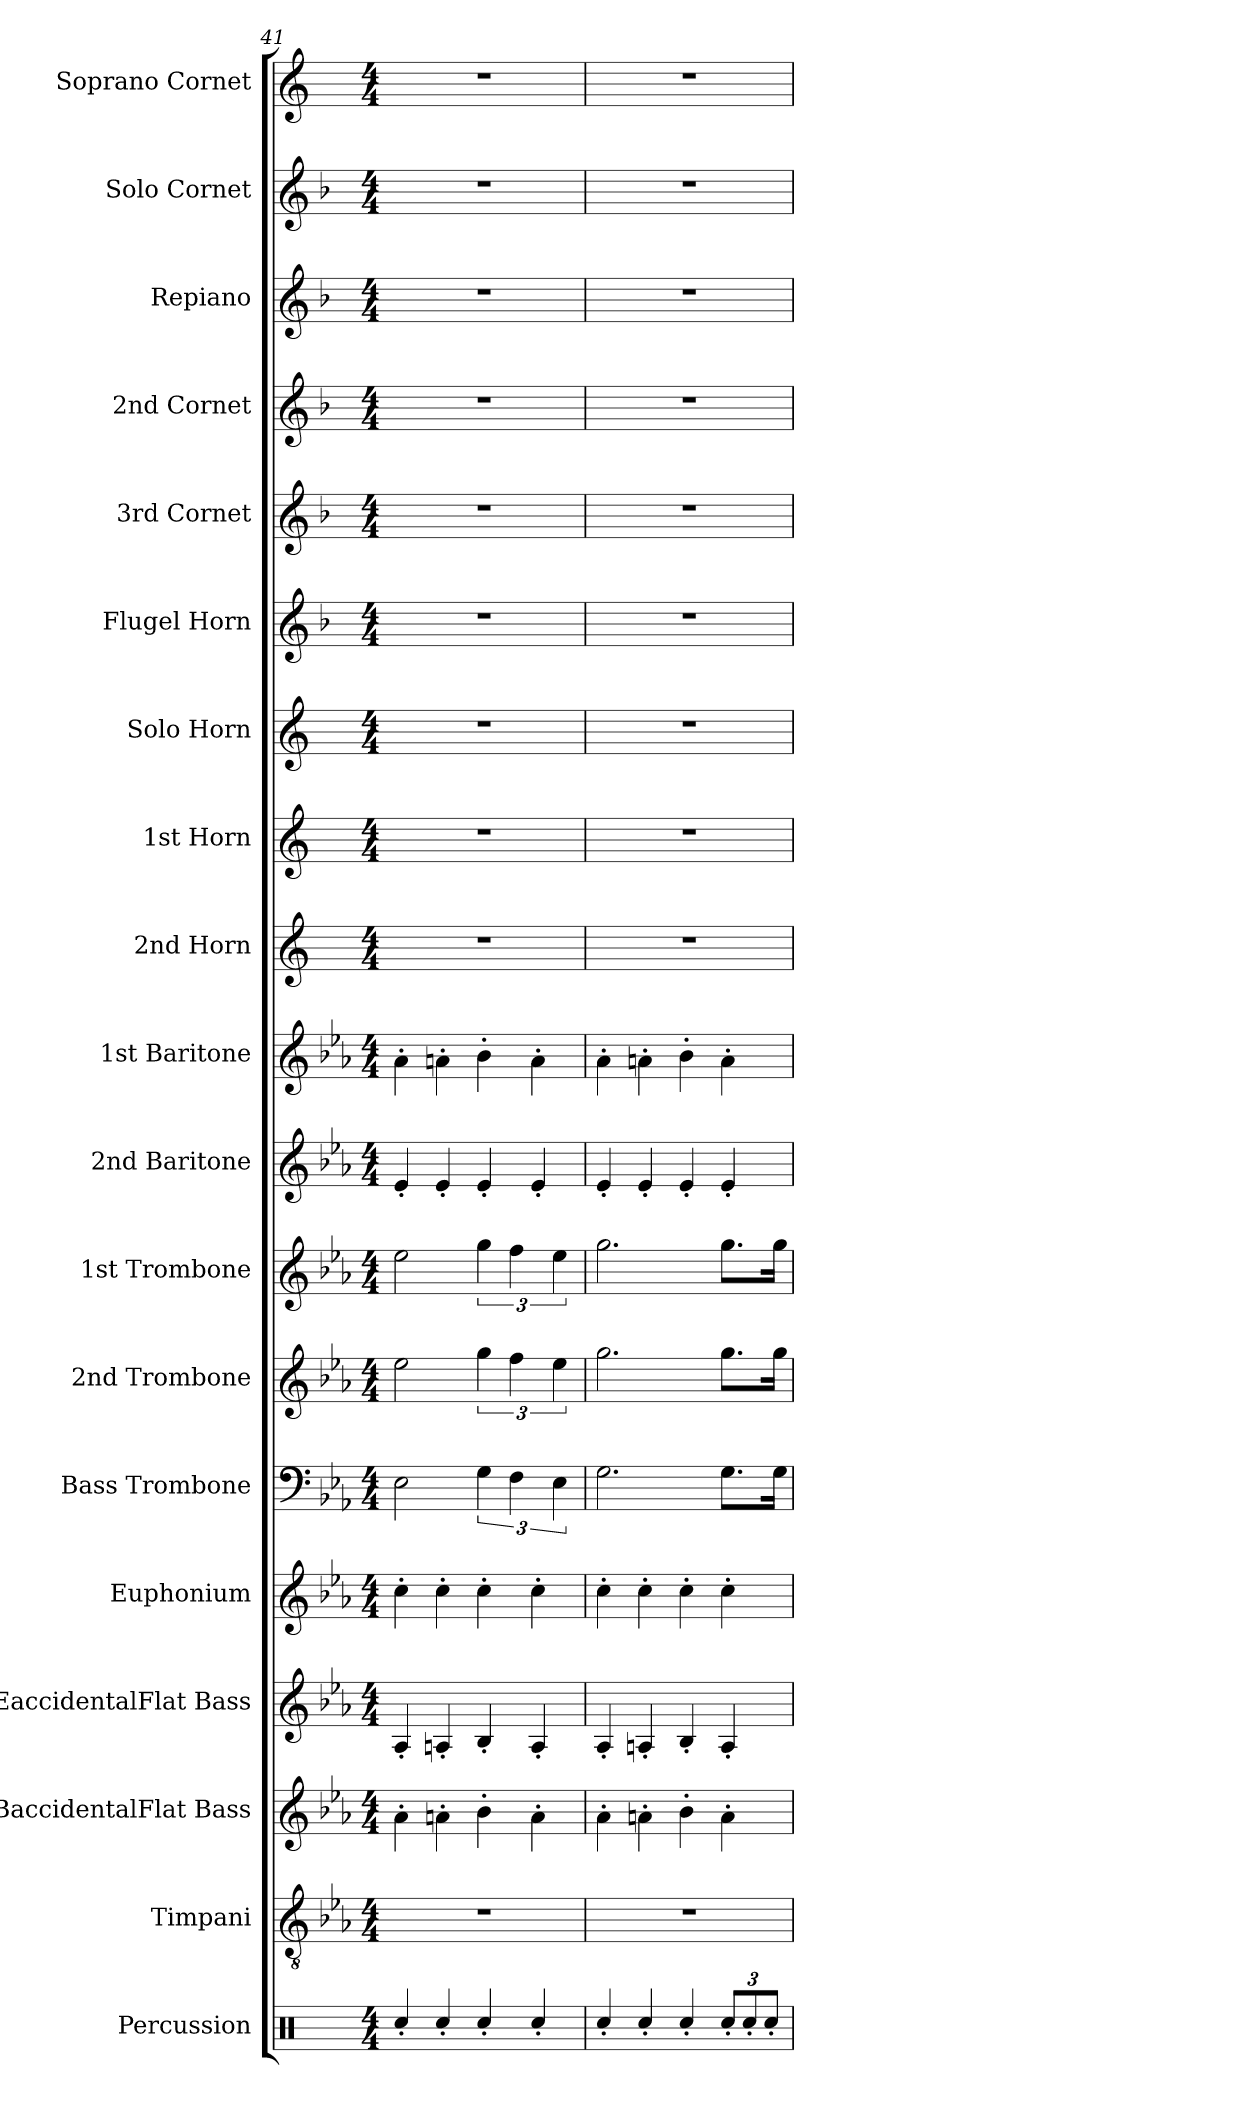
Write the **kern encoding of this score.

**kern	**kern	**kern	**kern	**kern	**kern	**kern	**kern	**kern	**kern	**kern	**kern	**kern	**kern	**kern	**kern	**kern	**kern	**kern
*part19	*part18	*part17	*part16	*part15	*part14	*part13	*part12	*part11	*part10	*part9	*part8	*part7	*part6	*part5	*part4	*part3	*part2	*part1
*staff19	*staff18	*staff17	*staff16	*staff15	*staff14	*staff13	*staff12	*staff11	*staff10	*staff9	*staff8	*staff7	*staff6	*staff5	*staff4	*staff3	*staff2	*staff1
*I"Percussion	*I"Timpani	*I"BBaccidentalFlat Bass	*I"EaccidentalFlat Bass	*I"Euphonium	*I"Bass Trombone	*I"2nd Trombone	*I"1st Trombone	*I"2nd Baritone	*I"1st Baritone	*I"2nd Horn	*I"1st Horn	*I"Solo Horn	*I"Flugel Horn	*I"3rd Cornet	*I"2nd Cornet	*I"Repiano	*I"Solo Cornet	*I"Soprano Cornet
*I'Perc.	*I'Timp.	*I'BBaccidentalFlat B.	*I'EaccidentalFlat B.	*I'Euph.	*I'Bs. Trb.	*I'2ndTrb.	*I'1st Trb.	*I'2ndBari.	*I'1st Bari.	*I'2nd Hn.	*I'1st Hn.	*I'Solo Hn.	*I'Flghn.	*I'3rd Cnt.	*I'2nd Cnt.	*I'Rep.	*I'Solo Cnt.	*I'Sop. Cnt.
*clefX	*clefGv2	*clefG2	*clefG2	*clefG2	*clefF4	*clefG2	*clefG2	*clefG2	*clefG2	*clefG2	*clefG2	*clefG2	*clefG2	*clefG2	*clefG2	*clefG2	*clefG2	*clefG2
*	*	*ITrd15c26	*ITrd12c21	*ITrd8c14	*	*ITrd8c14	*ITrd8c14	*ITrd8c14	*ITrd8c14	*ITrd5c9	*ITrd5c9	*ITrd5c9	*ITrd1c2	*ITrd1c2	*ITrd1c2	*ITrd1c2	*ITrd1c2	*ITrd-2c-3
*k[]	*k[b-e-a-]	*k[b-e-a-]	*k[b-e-a-]	*k[b-e-a-]	*k[b-e-a-]	*k[b-e-a-]	*k[b-e-a-]	*k[b-e-a-]	*k[b-e-a-]	*k[b-e-a-]	*k[b-e-a-]	*k[b-e-a-]	*k[b-e-a-]	*k[b-e-a-]	*k[b-e-a-]	*k[b-e-a-]	*k[b-e-a-]	*k[b-e-a-]
*M4/4	*M4/4	*M4/4	*M4/4	*M4/4	*M4/4	*M4/4	*M4/4	*M4/4	*M4/4	*M4/4	*M4/4	*M4/4	*M4/4	*M4/4	*M4/4	*M4/4	*M4/4	*M4/4
=41	=41	=41	=41	=41	=41	=41	=41	=41	=41	=41	=41	=41	=41	=41	=41	=41	=41	=41
4Rcc'/	1r	4AA-'\	4AA-'/	4c'\	2E-\	2e-\	2e-\	4E-'/	4A-'\	1r	1r	1r	1r	1r	1r	1r	1r	1r
4Rcc'/	.	4AAn'\	4AAn'/	4c'\	.	.	.	4E-'/	4An'\	.	.	.	.	.	.	.	.	.
4Rcc'/	.	4BB-'\	4BB-'/	4c'\	6G\	6g\	6g\	4E-'/	4B-'\	.	.	.	.	.	.	.	.	.
.	.	.	.	.	6F\	6f\	6f\	.	.	.	.	.	.	.	.	.	.	.
4Rcc'/	.	4AA'\	4AA'/	4c'\	.	.	.	4E-'/	4A'\	.	.	.	.	.	.	.	.	.
.	.	.	.	.	6E-\	6e-\	6e-\	.	.	.	.	.	.	.	.	.	.	.
=42	=42	=42	=42	=42	=42	=42	=42	=42	=42	=42	=42	=42	=42	=42	=42	=42	=42	=42
4Rcc'/	1r	4AA-'\	4AA-'/	4c'\	2.G\	2.g\	2.g\	4E-'/	4A-'\	1r	1r	1r	1r	1r	1r	1r	1r	1r
4Rcc'/	.	4AAn'\	4AAn'/	4c'\	.	.	.	4E-'/	4An'\	.	.	.	.	.	.	.	.	.
4Rcc'/	.	4BB-'\	4BB-'/	4c'\	.	.	.	4E-'/	4B-'\	.	.	.	.	.	.	.	.	.
*Xbrackettup	*	*	*	*	*	*	*	*	*	*	*	*	*	*	*	*	*	*
12Rcc'/L	.	4AA'\	4AA'/	4c'\	8.G\L	8.g\L	8.g\L	4E-'/	4A'\	.	.	.	.	.	.	.	.	.
12Rcc'/	.	.	.	.	.	.	.	.	.	.	.	.	.	.	.	.	.	.
12Rcc'/J	.	.	.	.	.	.	.	.	.	.	.	.	.	.	.	.	.	.
.	.	.	.	.	16G\Jk	16g\Jk	16g\Jk	.	.	.	.	.	.	.	.	.	.	.
=	=	=	=	=	=	=	=	=	=	=	=	=	=	=	=	=	=	=
*-	*-	*-	*-	*-	*-	*-	*-	*-	*-	*-	*-	*-	*-	*-	*-	*-	*-	*-
